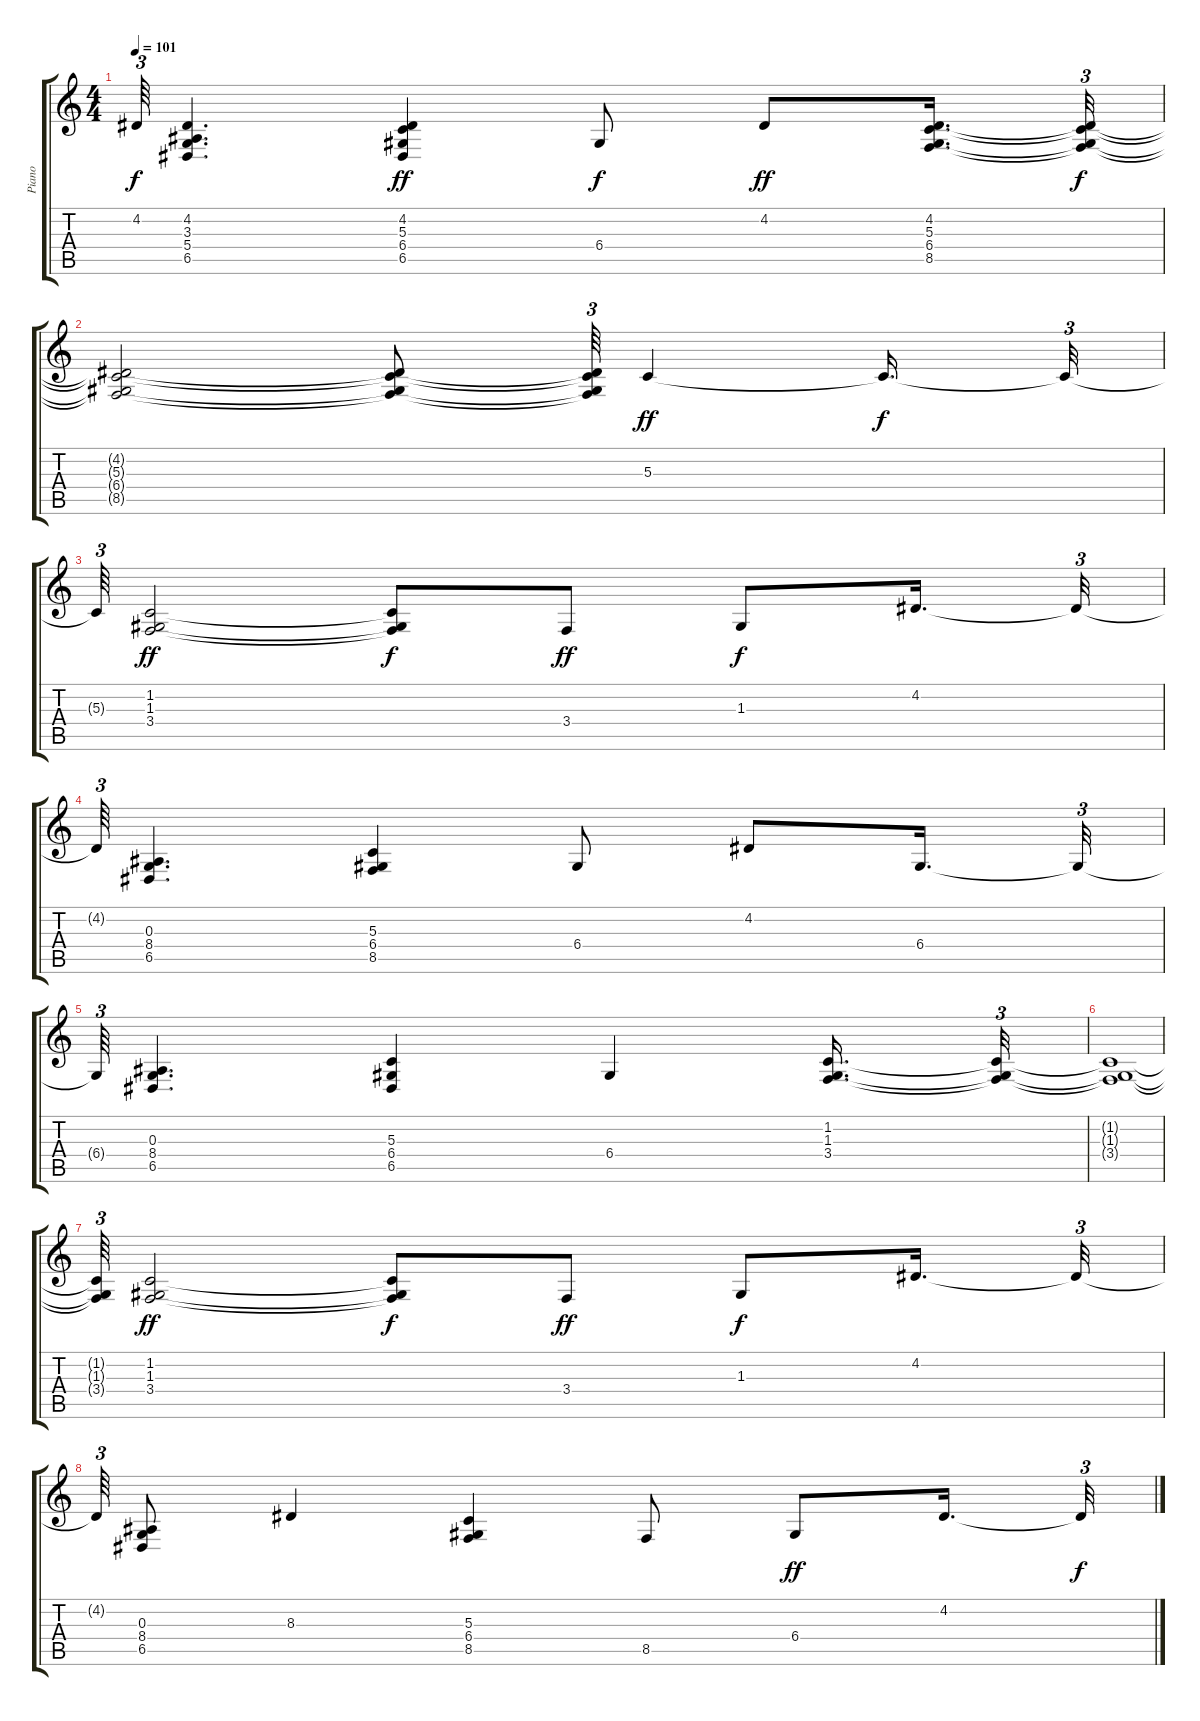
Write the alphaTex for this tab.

\track ("Piano" "Piano") {instrument brightacousticpiano}
\staff {score tabs}
\tuning (E4 B3 G3 D3 A2 E2) {hide}
\ts (4 4)
\tempo 101
\clef g2
\ks c
4.2{t}.64{tu (3 2) dy f} (4.2 3.3 5.4 6.5).4{d} (4.2 5.3 6.4 6.5).4{dy ff} 6.4.8{dy f} 4.2.8{dy ff} (4.2 5.3 6.4 8.5).16{d} (4.2{t} 5.3{t} 6.4{t} 8.5{t}).32{tu (3 2) dy f} |
(4.2{t} 5.3{t} 6.4{t} 8.5{t}).2 (4.2{t} 5.3{t} 6.4{t} 8.5{t}).8 (4.2{t} 5.3{t} 6.4{t} 8.5{t}).64{tu (3 2)} 5.3.4{dy ff} 5.3{t}.16{d dy f} 5.3{t}.32{tu (3 2)} |
5.3{t}.64{tu (3 2)} (1.2 1.3 3.4).2{dy ff} (1.2{t} 1.3{t} 3.4{t}).8{dy f} 3.4.8{dy ff} 1.3.8{dy f} 4.2.16{d} 4.2{t}.32{tu (3 2)} |
4.2{t}.64{tu (3 2)} (0.3 8.4 6.5).4{d} (5.3 6.4 8.5).4 6.4.8 4.2.8 6.4.16{d} 6.4{t}.32{tu (3 2)} |
6.4{t}.64{tu (3 2)} (0.3 8.4 6.5).4{d} (5.3 6.4 6.5).4 6.4.4 (1.2 1.3 3.4).16{d} (1.2{t} 1.3{t} 3.4{t}).32{tu (3 2)} |
(1.2{t} 1.3{t} 3.4{t}).1 |
(1.2{t} 1.3{t} 3.4{t}).64{tu (3 2)} (1.2 1.3 3.4).2{dy ff} (1.2{t} 1.3{t} 3.4{t}).8{dy f} 3.4.8{dy ff} 1.3.8{dy f} 4.2.16{d} 4.2{t}.32{tu (3 2)} |
4.2{t}.64{tu (3 2)} (0.3 8.4 6.5).8 8.3.4 (5.3 6.4 8.5).4 8.5.8 6.4.8{dy ff} 4.2.16{d} 4.2{t}.32{tu (3 2) dy f}
